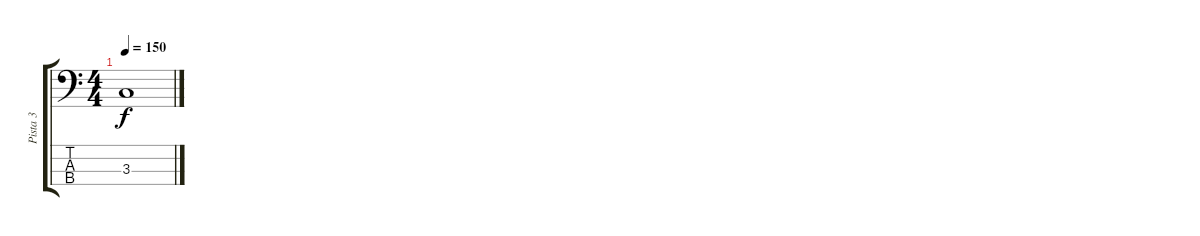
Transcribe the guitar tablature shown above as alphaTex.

\track ("Pista 3" "Pista 3") {instrument electricbassfinger}
\staff {score tabs}
\tuning (G2 D2 A1 E1) {hide}
\ts (4 4)
\tempo 150
\clef f4
\ks c
3.3{t}.1{dy f}
